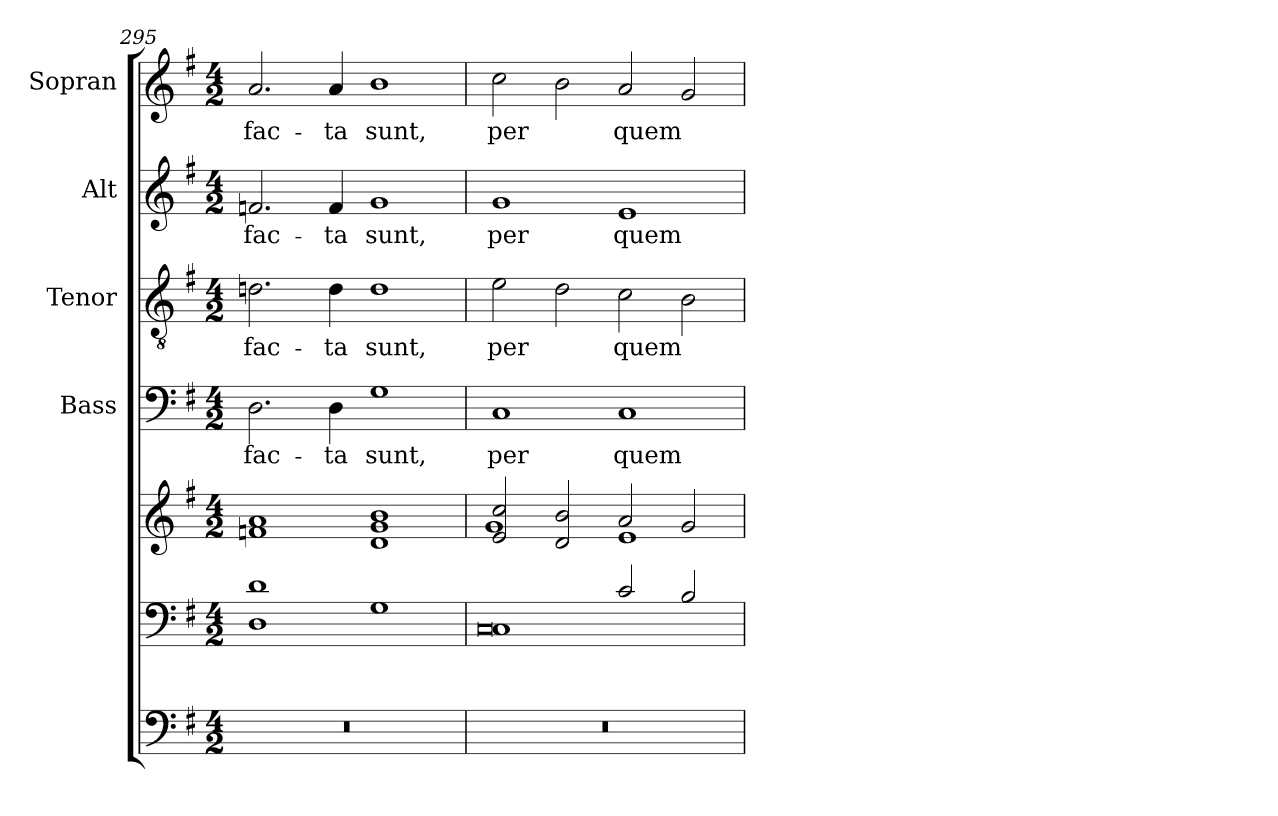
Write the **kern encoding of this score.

**kern	**kern	**kern	**kern	**text	**kern	**text	**kern	**text	**kern	**text
*part6	*part5	*part5	*part4	*part4	*part3	*part3	*part2	*part2	*part1	*part1
*staff7	*staff6	*staff5	*staff4	*staff4	*staff3	*staff3	*staff2	*staff2	*staff1	*staff1
*	*	*	*I"Bass	*	*I"Tenor	*	*I"Alt	*	*I"Sopran	*
*	*	*	*I'B.	*	*I'T.	*	*I'A.	*	*I'S.	*
*clefF4	*clefF4	*clefG2	*clefF4	*	*clefGv2	*	*clefG2	*	*clefG2	*
*k[f#]	*k[f#]	*k[f#]	*k[f#]	*	*k[f#]	*	*k[f#]	*	*k[f#]	*
*G:	*G:	*G:	*G:	*	*G:	*	*G:	*	*G:	*
*M4/2	*M4/2	*M4/2	*M4/2	*	*M4/2	*	*M4/2	*	*M4/2	*
=295	=295	=295	=295	=295	=295	=295	=295	=295	=295	=295
!	!	!	!	!LO:LY:b	!	!LO:LY:b	!	!LO:LY:b	!	!LO:LY:b
0r	1D 1d	1fn 1a	2.D\	fac-	2.dn\	fac-	2.fn/	fac-	2.a/	fac-
!	!	!	!	!LO:LY:b	!	!LO:LY:b	!	!LO:LY:b	!	!LO:LY:b
.	.	.	4D\	-ta	4d\	-ta	4f/	-ta	4a/	-ta
!	!	!	!	!LO:LY:b	!	!LO:LY:b	!	!LO:LY:b	!	!LO:LY:b
.	1G	1d 1g 1b	1G	sunt,	1d	sunt,	1g	sunt,	1b	sunt,
=296	=296	=296	=296	=296	=296	=296	=296	=296	=296	=296
*	*^	*^	*	*	*	*	*	*	*	*
!	!	!	!	!	!	!LO:LY:b	!	!LO:LY:b	!	!LO:LY:b	!	!LO:LY:b
0r	1C	0C	2e/ 2cc/	1g	1C	per	2e\	per	1g	per	2cc\	per
.	.	.	2d/ 2b/	.	.	.	2d\	.	.	.	2b\	.
!	!	!	!	!	!	!LO:LY:b	!	!LO:LY:b	!	!LO:LY:b	!	!LO:LY:b
.	2c/	.	2a/	1e	1C	quem	2c\	quem	1e	quem	2a/	quem
.	2B/	.	2g/	.	.	.	2B\	.	.	.	2g/	.
*	*v	*v	*	*	*	*	*	*	*	*	*	*
*	*	*v	*v	*	*	*	*	*	*	*	*
=	=	=	=	=	=	=	=	=	=	=
*-	*-	*-	*-	*-	*-	*-	*-	*-	*-	*-
